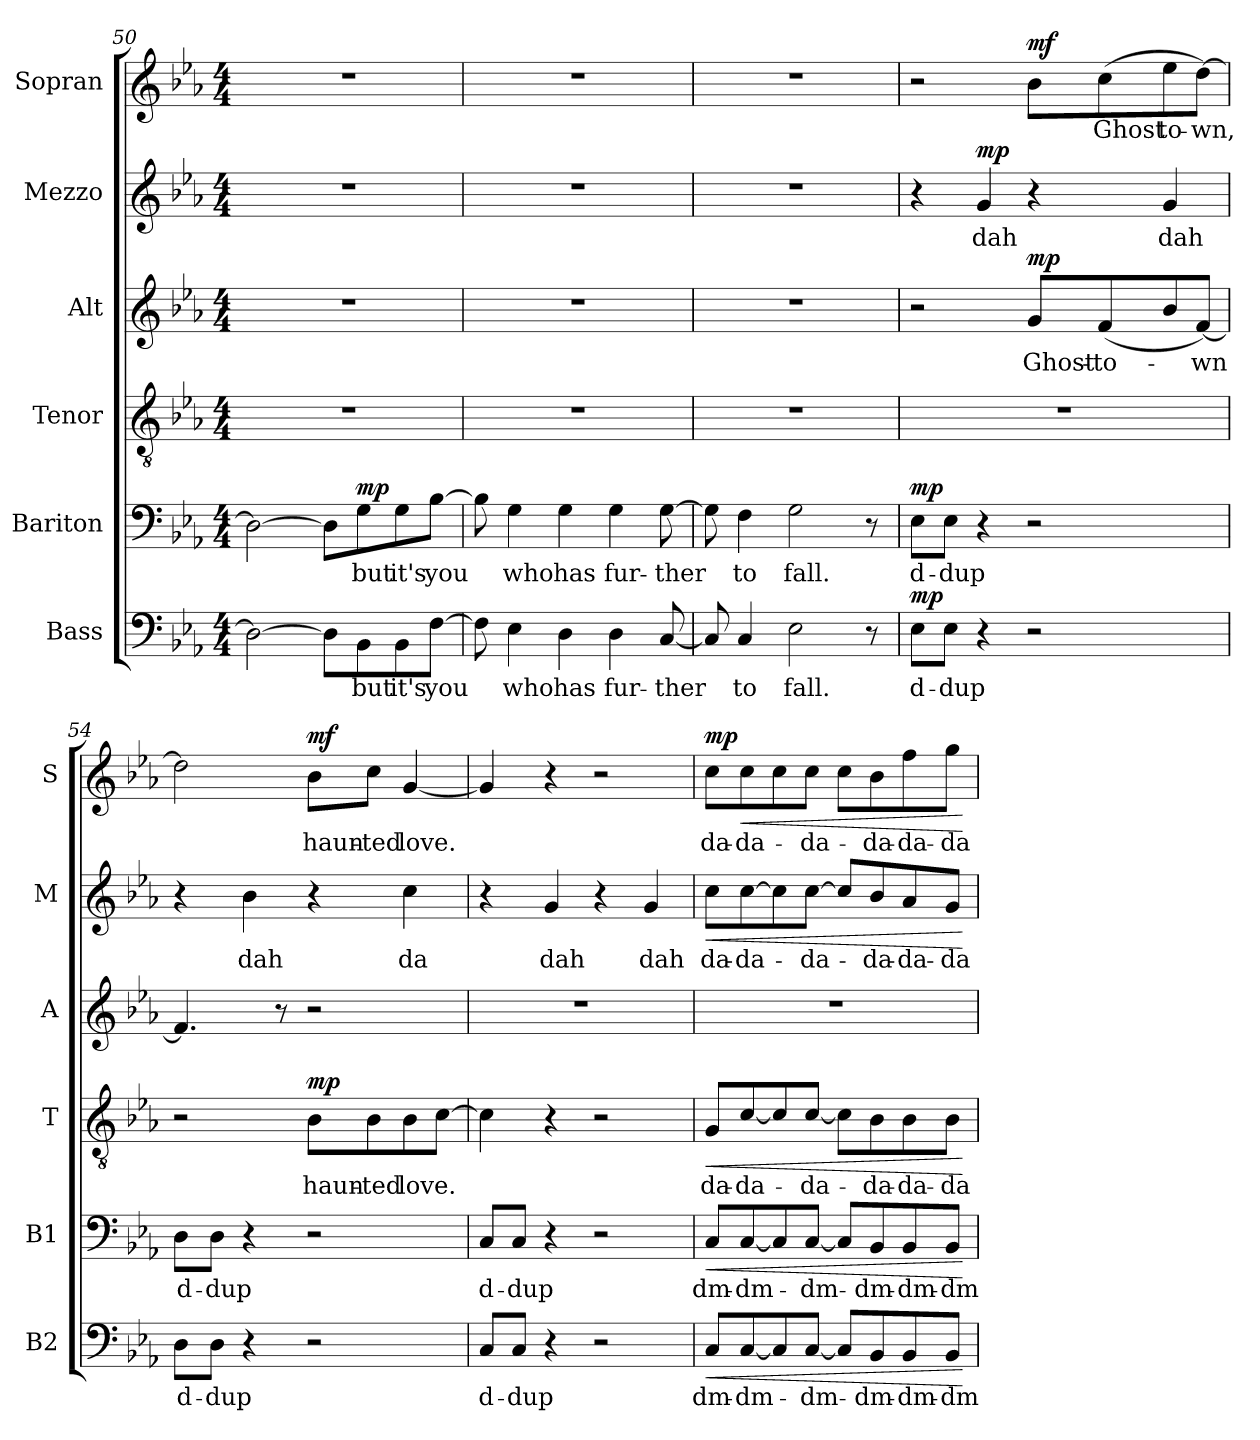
**kern	**text	**dynam	**kern	**text	**dynam	**kern	**text	**dynam	**kern	**text	**dynam	**kern	**text	**dynam	**kern	**text	**dynam
*part6	*part6	*part6	*part5	*part5	*part5	*part4	*part4	*part4	*part3	*part3	*part3	*part2	*part2	*part2	*part1	*part1	*part1
*staff6	*staff6	*staff6	*staff5	*staff5	*staff5	*staff4	*staff4	*staff4	*staff3	*staff3	*staff3	*staff2	*staff2	*staff2	*staff1	*staff1	*staff1
*I"Bass	*	*	*I"Bariton	*	*	*I"Tenor	*	*	*I"Alt	*	*	*I"Mezzo	*	*	*I"Sopran	*	*
*I'B2	*	*	*I'B1	*	*	*I'T	*	*	*I'A	*	*	*I'M	*	*	*I'S	*	*
*clefF4	*	*	*clefF4	*	*	*clefGv2	*	*	*clefG2	*	*	*clefG2	*	*	*clefG2	*	*
*k[b-e-a-]	*	*	*k[b-e-a-]	*	*	*k[b-e-a-]	*	*	*k[b-e-a-]	*	*	*k[b-e-a-]	*	*	*k[b-e-a-]	*	*
*M4/4	*	*	*M4/4	*	*	*M4/4	*	*	*M4/4	*	*	*M4/4	*	*	*M4/4	*	*
=50	=50	=50	=50	=50	=50	=50	=50	=50	=50	=50	=50	=50	=50	=50	=50	=50	=50
2D\_	.	.	2D\_	.	.	1r	.	.	1r	.	.	1r	.	.	1r	.	.
8D\L]	.	.	8D\L]	.	.	.	.	.	.	.	.	.	.	.	.	.	.
!	!LO:LY:b	!	!	!LO:LY:b	!LO:DY:b	!	!	!	!	!	!	!	!	!	!	!	!
8BB-\	but	.	8G\	but	mp	.	.	.	.	.	.	.	.	.	.	.	.
!	!LO:LY:b	!	!	!LO:LY:b	!	!	!	!	!	!	!	!	!	!	!	!	!
8BB-\	it's	.	8G\	it's	.	.	.	.	.	.	.	.	.	.	.	.	.
!	!LO:LY:b	!	!	!LO:LY:b	!	!	!	!	!	!	!	!	!	!	!	!	!
[8F\J	you	.	[8B-\J	you	.	.	.	.	.	.	.	.	.	.	.	.	.
=51	=51	=51	=51	=51	=51	=51	=51	=51	=51	=51	=51	=51	=51	=51	=51	=51	=51
8F\]	.	.	8B-\]	.	.	1r	.	.	1r	.	.	1r	.	.	1r	.	.
!	!LO:LY:b	!	!	!LO:LY:b	!	!	!	!	!	!	!	!	!	!	!	!	!
4E-\	who	.	4G\	who	.	.	.	.	.	.	.	.	.	.	.	.	.
!	!LO:LY:b	!	!	!LO:LY:b	!	!	!	!	!	!	!	!	!	!	!	!	!
4D\	has	.	4G\	has	.	.	.	.	.	.	.	.	.	.	.	.	.
!	!LO:LY:b	!	!	!LO:LY:b	!	!	!	!	!	!	!	!	!	!	!	!	!
4D\	fur-	.	4G\	fur-	.	.	.	.	.	.	.	.	.	.	.	.	.
!	!LO:LY:b	!	!	!LO:LY:b	!	!	!	!	!	!	!	!	!	!	!	!	!
[8C/	-ther	.	[8G\	-ther	.	.	.	.	.	.	.	.	.	.	.	.	.
=52	=52	=52	=52	=52	=52	=52	=52	=52	=52	=52	=52	=52	=52	=52	=52	=52	=52
8C/]	.	.	8G\]	.	.	1r	.	.	1r	.	.	1r	.	.	1r	.	.
!	!LO:LY:b	!	!	!LO:LY:b	!	!	!	!	!	!	!	!	!	!	!	!	!
4C/	to	.	4F\	to	.	.	.	.	.	.	.	.	.	.	.	.	.
!	!LO:LY:b	!	!	!LO:LY:b	!	!	!	!	!	!	!	!	!	!	!	!	!
2E-\	fall.	.	2G\	fall.	.	.	.	.	.	.	.	.	.	.	.	.	.
8r	.	.	8r	.	.	.	.	.	.	.	.	.	.	.	.	.	.
!!LO:PB:g=z
=53	=53	=53	=53	=53	=53	=53	=53	=53	=53	=53	=53	=53	=53	=53	=53	=53	=53
!	!LO:LY:b	!LO:DY:b	!	!LO:LY:b	!LO:DY:b	!	!	!	!	!	!	!	!	!	!	!	!
8E-\L	d-	mp	8E-\L	d-	mp	1r	.	.	2r	.	.	4r	.	.	2r	.	.
!	!LO:LY:b	!	!	!LO:LY:b	!	!	!	!	!	!	!	!	!	!	!	!	!
8E-\J	-dup	.	8E-\J	-dup	.	.	.	.	.	.	.	.	.	.	.	.	.
!	!	!	!	!	!	!	!	!	!	!	!	!	!LO:LY:b	!LO:DY:b	!	!	!
4r	.	.	4r	.	.	.	.	.	.	.	.	4g/	dah	mp	.	.	.
!	!	!	!	!	!	!	!	!	!	!LO:LY:b	!LO:DY:b	!	!	!	!	!	!LO:DY:b
2r	.	.	2r	.	.	.	.	.	8g/L	Ghost-	mp	4r	.	.	8b-\L	.	mf
!	!	!	!	!	!	!	!	!	!	!LO:LY:b	!	!	!	!	!	!LO:LY:b	!
.	.	.	.	.	.	.	.	.	(8f/	-to-	.	.	.	.	(8cc\	-Ghost	.
!	!	!	!	!	!	!	!	!	!	!	!	!	!LO:LY:b	!	!	!LO:LY:b	!
.	.	.	.	.	.	.	.	.	8b-/	.	.	4g/	dah	.	8ee-\	to-	.
!	!	!	!	!	!	!	!	!	!	!LO:LY:b	!	!	!	!	!	!LO:LY:b	!
.	.	.	.	.	.	.	.	.	[8f/J)	-wn	.	.	.	.	[8dd\J)	-wn,	.
=54	=54	=54	=54	=54	=54	=54	=54	=54	=54	=54	=54	=54	=54	=54	=54	=54	=54
!	!LO:LY:b	!	!	!LO:LY:b	!	!	!	!	!	!	!	!	!	!	!	!	!
8D\L	d-	.	8D\L	d-	.	2r	.	.	4.f/]	.	.	4r	.	.	2dd\]	.	.
!	!LO:LY:b	!	!	!LO:LY:b	!	!	!	!	!	!	!	!	!	!	!	!	!
8D\J	-dup	.	8D\J	-dup	.	.	.	.	.	.	.	.	.	.	.	.	.
!	!	!	!	!	!	!	!	!	!	!	!	!	!LO:LY:b	!	!	!	!
4r	.	.	4r	.	.	.	.	.	.	.	.	4b-\	dah	.	.	.	.
.	.	.	.	.	.	.	.	.	8r	.	.	.	.	.	.	.	.
!	!	!	!	!	!	!	!LO:LY:b	!LO:DY:b	!	!	!	!	!	!	!	!LO:LY:b	!LO:DY:b
2r	.	.	2r	.	.	8B-\L	haun-	mp	2r	.	.	4r	.	.	8b-\L	haun-	mf
!	!	!	!	!	!	!	!LO:LY:b	!	!	!	!	!	!	!	!	!LO:LY:b	!
.	.	.	.	.	.	8B-\	-ted	.	.	.	.	.	.	.	8cc\J	-ted	.
!	!	!	!	!	!	!	!LO:LY:b	!	!	!	!	!	!LO:LY:b	!	!	!LO:LY:b	!
.	.	.	.	.	.	8B-\	love.	.	.	.	.	4cc\	da	.	[4g/	love.	.
.	.	.	.	.	.	[8c\J	.	.	.	.	.	.	.	.	.	.	.
=55	=55	=55	=55	=55	=55	=55	=55	=55	=55	=55	=55	=55	=55	=55	=55	=55	=55
!	!LO:LY:b	!	!	!LO:LY:b	!	!	!	!	!	!	!	!	!	!	!	!	!
8C/L	d-	.	8C/L	d-	.	4c\]	.	.	1r	.	.	4r	.	.	4g/]	.	.
!	!LO:LY:b	!	!	!LO:LY:b	!	!	!	!	!	!	!	!	!	!	!	!	!
8C/J	-dup	.	8C/J	-dup	.	.	.	.	.	.	.	.	.	.	.	.	.
!	!	!	!	!	!	!	!	!	!	!	!	!	!LO:LY:b	!	!	!	!
4r	.	.	4r	.	.	4r	.	.	.	.	.	4g/	dah	.	4r	.	.
2r	.	.	2r	.	.	2r	.	.	.	.	.	4r	.	.	2r	.	.
!	!	!	!	!	!	!	!	!	!	!	!	!	!LO:LY:b	!	!	!	!
.	.	.	.	.	.	.	.	.	.	.	.	4g/	dah	.	.	.	.
=56	=56	=56	=56	=56	=56	=56	=56	=56	=56	=56	=56	=56	=56	=56	=56	=56	=56
!	!LO:LY:b	!LO:HP:b	!	!LO:LY:b	!LO:HP:b	!	!LO:LY:b	!LO:HP:b	!	!	!	!	!LO:LY:b	!LO:HP:b	!	!LO:LY:b	!LO:HP:b
!	!	!	!	!	!	!	!	!	!	!	!	!	!	!	!	!	!LO:DY:n=1:b
8C/L	-dm-	<	8C/L	-dm-	<	8G/L	da-	<	1r	.	.	8cc\L	da-	<	8cc\L	da-	< mp
!	!LO:LY:b	!	!	!LO:LY:b	!	!	!LO:LY:b	!	!	!	!	!	!LO:LY:b	!	!	!LO:LY:b	!
[8C/	-dm-	.	[8C/	-dm-	.	[8c/	-da-	.	.	.	.	[8cc\	-da-	.	8cc\	-da-	.
8C/]	.	.	8C/]	.	.	8c/]	.	.	.	.	.	8cc\]	.	.	8cc\	.	.
!	!LO:LY:b	!	!	!LO:LY:b	!	!	!LO:LY:b	!	!	!	!	!	!LO:LY:b	!	!	!LO:LY:b	!
[8C/J	-dm-	.	[8C/J	-dm-	.	[8c/J	-da-	.	.	.	.	[8cc\J	-da-	.	8cc\J	-da-	.
8C/L]	.	.	8C/L]	.	.	8c\L]	.	.	.	.	.	8cc/L]	.	.	8cc\L	.	.
!	!LO:LY:b	!	!	!LO:LY:b	!	!	!LO:LY:b	!	!	!	!	!	!LO:LY:b	!	!	!LO:LY:b	!
8BB-/	-dm-	.	8BB-/	-dm-	.	8B-\	-da-	.	.	.	.	8b-/	-da-	.	8b-\	-da-	.
!	!LO:LY:b	!	!	!LO:LY:b	!	!	!LO:LY:b	!	!	!	!	!	!LO:LY:b	!	!	!LO:LY:b	!
8BB-/	-dm-	.	8BB-/	-dm-	.	8B-\	-da-	.	.	.	.	8a-/	-da-	.	8ff\	-da-	.
!	!LO:LY:b	!	!	!LO:LY:b	!	!	!LO:LY:b	!	!	!	!	!	!LO:LY:b	!	!	!LO:LY:b	!
8BB-/J	-dm	.	8BB-/J	-dm	.	8B-\J	-da	.	.	.	.	8g/J	-da	.	8gg\J	-da	.
.	.	[	.	.	[	.	.	[	.	.	.	.	.	[	.	.	[
=	=	=	=	=	=	=	=	=	=	=	=	=	=	=	=	=	=
*-	*-	*-	*-	*-	*-	*-	*-	*-	*-	*-	*-	*-	*-	*-	*-	*-	*-
